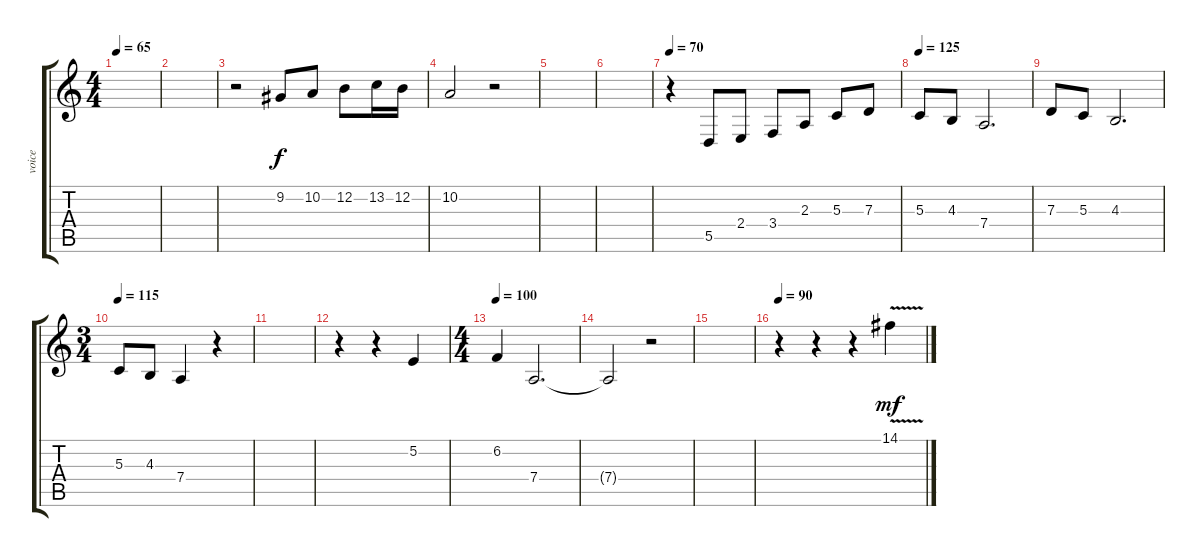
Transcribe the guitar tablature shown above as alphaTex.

\track ("voice" "voice") {instrument stringensemble1}
\staff {score tabs}
\tuning (E4 B3 G3 D3 A2 E2) {hide}
\ts (4 4)
\tempo 65
\clef g2
\ks c
|
|
r.2 9.2.8 10.2.8 12.2.8 13.2.16 12.2.16 |
10.2.2 r.2 |
|
|
\tempo 70
r.4 5.5.8 2.4.8 3.4.8 2.3.8 5.3.8 7.3.8 |
\tempo 125
5.3.8 4.3.8 7.4.2{d} |
7.3.8 5.3.8 4.3.2{d} |
\ts (3 4)
\tempo 115
5.3.8 4.3.8 7.4.4 r.4 |
|
r.4 r.4 5.2.4 |
\ts (4 4)
\tempo 100
6.2.4 7.4.2{d} |
7.4{t}.2 r.2 |
|
\tempo 90
r.4 r.4 r.4 14.1{v}.4{dy mf volume 16}
